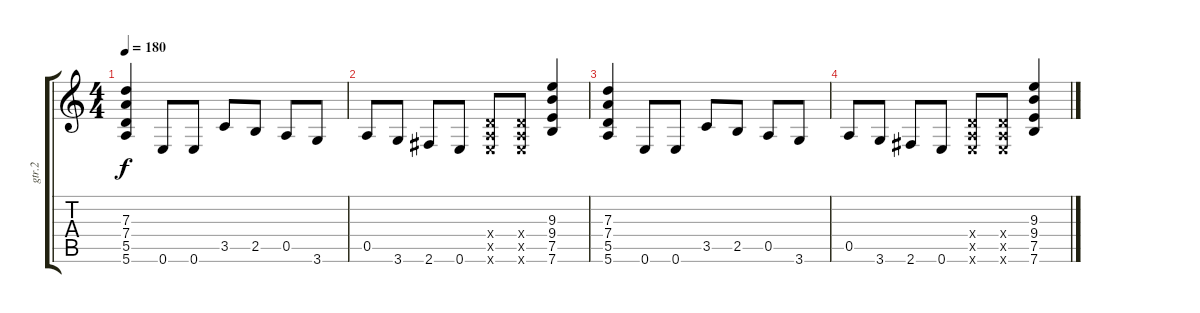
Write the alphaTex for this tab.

\track ("gtr.2" "gtr.2") {instrument distortionguitar}
\staff {score tabs}
\tuning (E4 B3 G3 D3 A2 E2) {hide}
\ts (4 4)
\tempo 180
\clef g2
\ks c
(7.3 7.4 5.5 5.6).4{dy f} 0.6.8 0.6.8 3.5.8 2.5.8 0.5.8 3.6.8 |
0.5.8 3.6.8 2.6.8 0.6.8 (0.4{x} 0.5{x} 0.6{x}).8 (0.4{x} 0.5{x} 0.6{x}).8 (9.3 9.4 7.5 7.6).4 |
(7.3 7.4 5.5 5.6).4 0.6.8 0.6.8 3.5.8 2.5.8 0.5.8 3.6.8 |
0.5.8 3.6.8 2.6.8 0.6.8 (0.4{x} 0.5{x} 0.6{x}).8 (0.4{x} 0.5{x} 0.6{x}).8 (9.3 9.4 7.5 7.6).4
